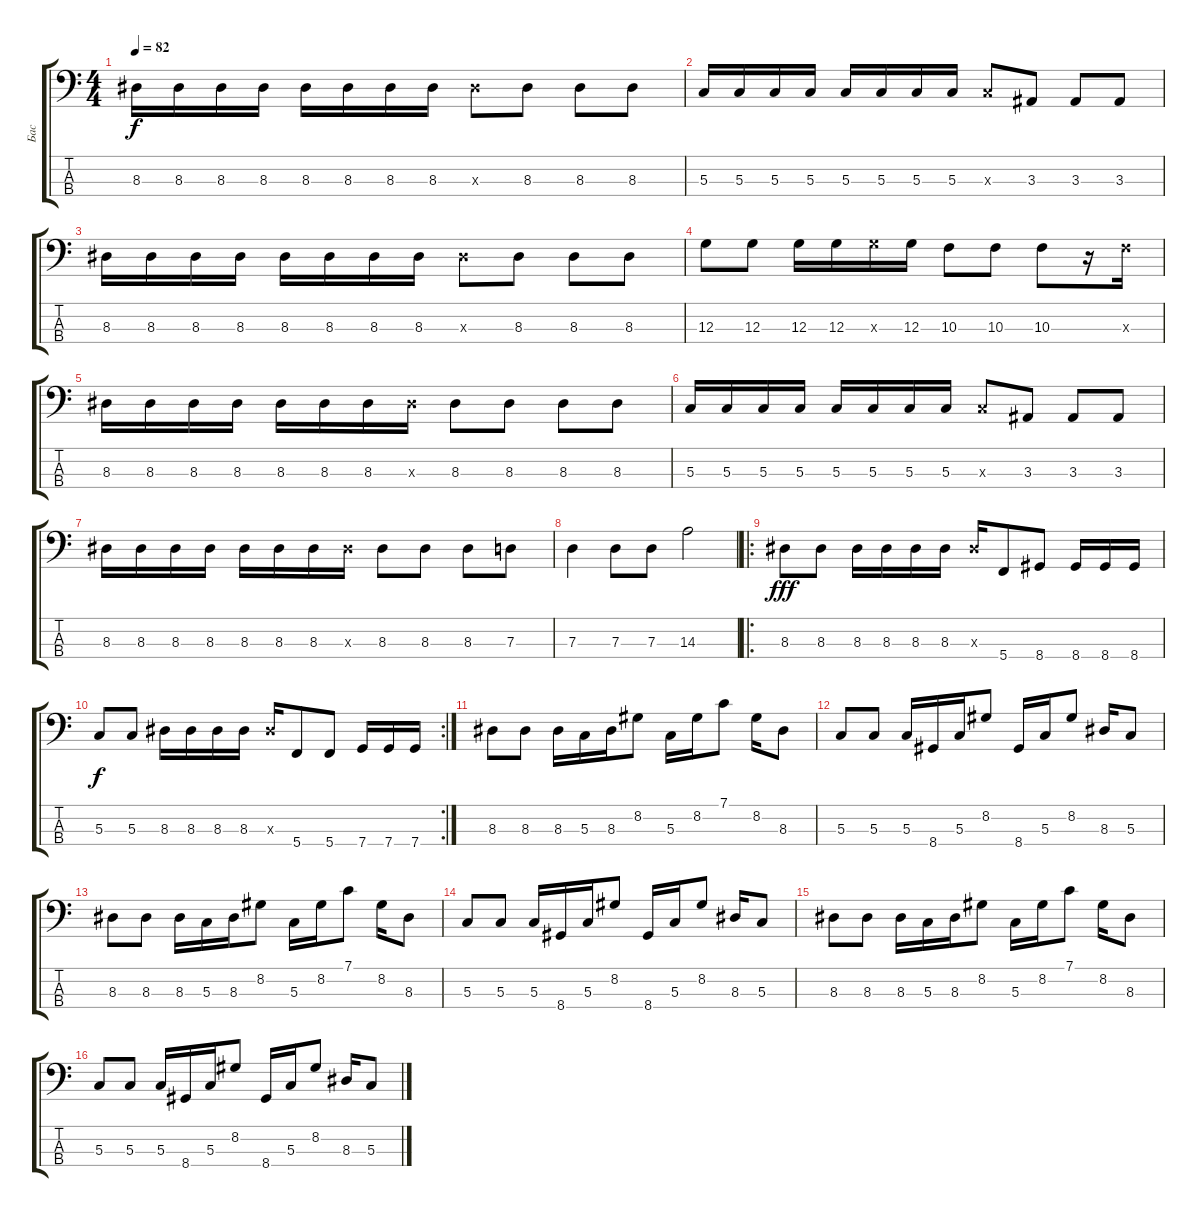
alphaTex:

\track ("Бас" "Бас") {instrument electricbassfinger}
\staff {score tabs}
\tuning (F2 C2 G1 C1) {hide}
\ts (4 4)
\tempo 82
\clef f4
\ks c
8.3.16{dy f} 8.3.16 8.3.16 8.3.16 8.3.16 8.3.16 8.3.16 8.3.16 8.3{x}.8 8.3.8 8.3.8 8.3.8 |
5.3.16 5.3.16 5.3.16 5.3.16 5.3.16 5.3.16 5.3.16 5.3.16 5.3{x}.8 3.3.8 3.3.8 3.3.8 |
8.3.16 8.3.16 8.3.16 8.3.16 8.3.16 8.3.16 8.3.16 8.3.16 8.3{x}.8 8.3.8 8.3.8 8.3.8 |
12.3.8 12.3.8 12.3.16 12.3.16 12.3{x}.16 12.3.16 10.3.8 10.3.8 10.3.8 r.16 10.3{x}.16 |
8.3.16 8.3.16 8.3.16 8.3.16 8.3.16 8.3.16 8.3.16 8.3{x}.16 8.3.8 8.3.8 8.3.8 8.3.8 |
5.3.16 5.3.16 5.3.16 5.3.16 5.3.16 5.3.16 5.3.16 5.3.16 5.3{x}.8 3.3.8 3.3.8 3.3.8 |
8.3.16 8.3.16 8.3.16 8.3.16 8.3.16 8.3.16 8.3.16 8.3{x}.16 8.3.8 8.3.8 8.3.8 7.3.8 |
7.3.4 7.3.8 7.3.8 14.3.2 |
\ro
8.3.8{dy fff} 8.3.8 8.3.16 8.3.16 8.3.16 8.3.16 8.3{x}.16 5.4.8 8.4.8 8.4.16 8.4.16 8.4.16 |
\rc 2
5.3.8{dy f} 5.3.8 8.3.16 8.3.16 8.3.16 8.3.16 8.3{x}.16 5.4.8 5.4.8 7.4.16 7.4.16 7.4.16 |
8.3.8 8.3.8 8.3.16 5.3.16 8.3.16 8.2.8 5.3.16 8.2.16 7.1.8 8.2.16 8.3.8 |
5.3.8 5.3.8 5.3.16 8.4.16 5.3.16 8.2.8 8.4.16 5.3.16 8.2.8 8.3.16 5.3.8 |
8.3.8 8.3.8 8.3.16 5.3.16 8.3.16 8.2.8 5.3.16 8.2.16 7.1.8 8.2.16 8.3.8 |
5.3.8 5.3.8 5.3.16 8.4.16 5.3.16 8.2.8 8.4.16 5.3.16 8.2.8 8.3.16 5.3.8 |
8.3.8 8.3.8 8.3.16 5.3.16 8.3.16 8.2.8 5.3.16 8.2.16 7.1.8 8.2.16 8.3.8 |
5.3.8 5.3.8 5.3.16 8.4.16 5.3.16 8.2.8 8.4.16 5.3.16 8.2.8 8.3.16 5.3.8
